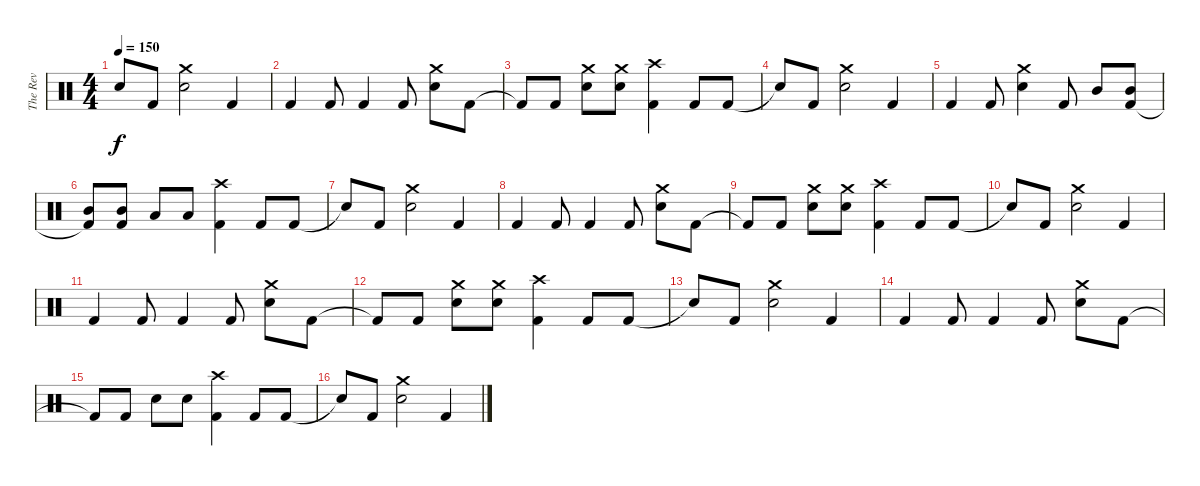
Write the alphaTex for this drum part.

\track ("The Rev" "The Rev") {instrument percussion}
\staff {score}
\articulation defaults
\ts (4 4)
\tempo 150
\clef neutral
\ks c "Snare (hit)"{t}.8{dy f} "Kick (hit) 2".8
("Crash medium (hit)" "Snare (hit) 2").2 "Kick (hit) 2".4 |
"Kick (hit) 2".4 "Kick (hit) 2".8 "Kick (hit) 2".4 "Kick (hit) 2".8 ("Crash medium (hit)" "Snare (hit) 2").8 "Kick (hit) 2".8 |
"Kick (hit) 2"{t}.8 "Kick (hit) 2".8 ("Crash medium (hit)" "Snare (hit) 2").8 ("Crash medium (hit)" "Snare (hit) 2").8 ("Crash high (hit)" "Kick (hit) 2").4 "Kick (hit) 2".8 "Kick (hit) 2".8 |
"Snare (hit)"{t}.8 "Kick (hit) 2".8 ("Crash medium (hit)" "Snare (hit) 2").2 "Kick (hit) 2".4 |
"Kick (hit) 2".4 "Kick (hit) 2".8 ("Crash medium (hit)" "Snare (hit) 2").4 "Kick (hit) 2".8 "Mid Tom (hit)".8 ("Mid Tom (hit)" "Kick (hit) 2").8 |
("Mid Tom (hit)" "Kick (hit) 2"{t}).8 ("Mid Tom (hit)" "Kick (hit) 2").8 "Low Tom (hit)".8 "Low Tom (hit)".8 ("Crash high (hit)" "Kick (hit) 2").4 "Kick (hit) 2".8 "Kick (hit) 2".8 |
"Snare (hit)"{t}.8 "Kick (hit) 2".8 ("Crash medium (hit)" "Snare (hit) 2").2 "Kick (hit) 2".4 |
"Kick (hit) 2".4 "Kick (hit) 2".8 "Kick (hit) 2".4 "Kick (hit) 2".8 ("Crash medium (hit)" "Snare (hit) 2").8 "Kick (hit) 2".8 |
"Kick (hit) 2"{t}.8 "Kick (hit) 2".8 ("Crash medium (hit)" "Snare (hit) 2").8 ("Crash medium (hit)" "Snare (hit) 2").8 ("Crash high (hit)" "Kick (hit) 2").4 "Kick (hit) 2".8 "Kick (hit) 2".8 |
"Snare (hit)"{t}.8 "Kick (hit) 2".8 ("Crash medium (hit)" "Snare (hit) 2").2 "Kick (hit) 2".4 |
"Kick (hit) 2".4 "Kick (hit) 2".8 "Kick (hit) 2".4 "Kick (hit) 2".8 ("Crash medium (hit)" "Snare (hit) 2").8 "Kick (hit) 2".8 |
"Kick (hit) 2"{t}.8 "Kick (hit) 2".8 ("Crash medium (hit)" "Snare (hit) 2").8 ("Crash medium (hit)" "Snare (hit) 2").8 ("Crash high (hit)" "Kick (hit) 2").4 "Kick (hit) 2".8 "Kick (hit) 2".8 |
"Snare (hit)"{t}.8 "Kick (hit) 2".8 ("Crash medium (hit)" "Snare (hit) 2").2 "Kick (hit) 2".4 |
"Kick (hit) 2".4 "Kick (hit) 2".8 "Kick (hit) 2".4 "Kick (hit) 2".8 ("Crash medium (hit)" "Snare (hit) 2").8 "Kick (hit) 2".8 |
"Kick (hit) 2"{t}.8 "Kick (hit) 2".8 "Snare (hit) 2".8 "Snare (hit) 2".8 ("Crash high (hit)" "Kick (hit) 2").4 "Kick (hit) 2".8 "Kick (hit) 2".8 |
"Snare (hit)"{t}.8 "Kick (hit) 2".8 ("Crash medium (hit)" "Snare (hit) 2").2 "Kick (hit) 2".4
